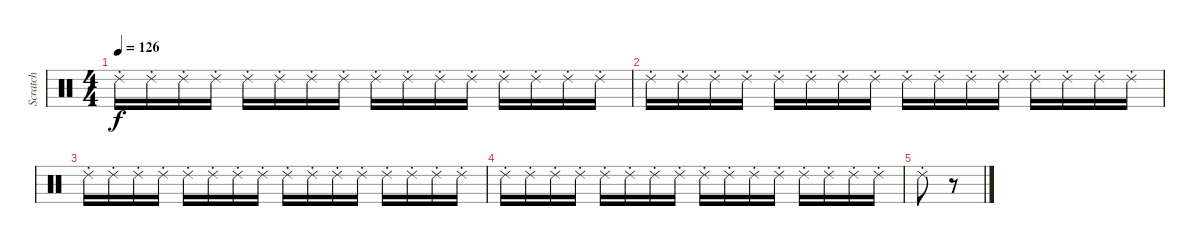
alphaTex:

\track ("Scratch" "Scratch") {instrument percussion}
\staff {score}
\articulation defaults
\ts (4 4)
\tempo 126
\clef neutral
\ks c "Ride (choke) 2".16{dy f} "Ride (choke) 2".16 "Ride (choke) 2".16 "Ride (choke) 2".16 "Ride (choke) 2".16 "Ride (choke) 2".16 "Ride (choke) 2".16 "Ride (choke) 2".16 "Ride (choke) 2".16 "Ride (choke) 2".16 "Ride (choke) 2".16 "Ride (choke) 2".16 "Ride (choke) 2".16 "Ride (choke) 2".16 "Ride (choke) 2".16 "Ride (choke) 2".16
|
"Ride (choke) 2".16 "Ride (choke) 2".16 "Ride (choke) 2".16 "Ride (choke) 2".16 "Ride (choke) 2".16 "Ride (choke) 2".16 "Ride (choke) 2".16 "Ride (choke) 2".16 "Ride (choke) 2".16 "Ride (choke) 2".16 "Ride (choke) 2".16 "Ride (choke) 2".16 "Ride (choke) 2".16 "Ride (choke) 2".16 "Ride (choke) 2".16 "Ride (choke) 2".16 |
"Ride (choke) 2".16 "Ride (choke) 2".16 "Ride (choke) 2".16 "Ride (choke) 2".16 "Ride (choke) 2".16 "Ride (choke) 2".16 "Ride (choke) 2".16 "Ride (choke) 2".16 "Ride (choke) 2".16 "Ride (choke) 2".16 "Ride (choke) 2".16 "Ride (choke) 2".16 "Ride (choke) 2".16 "Ride (choke) 2".16 "Ride (choke) 2".16 "Ride (choke) 2".16 |
"Ride (choke) 2".16 "Ride (choke) 2".16 "Ride (choke) 2".16 "Ride (choke) 2".16 "Ride (choke) 2".16 "Ride (choke) 2".16 "Ride (choke) 2".16 "Ride (choke) 2".16 "Ride (choke) 2".16 "Ride (choke) 2".16 "Ride (choke) 2".16 "Ride (choke) 2".16 "Ride (choke) 2".16 "Ride (choke) 2".16 "Ride (choke) 2".16 "Ride (choke) 2".16 |
"Ride (choke) 2".8 r.8
